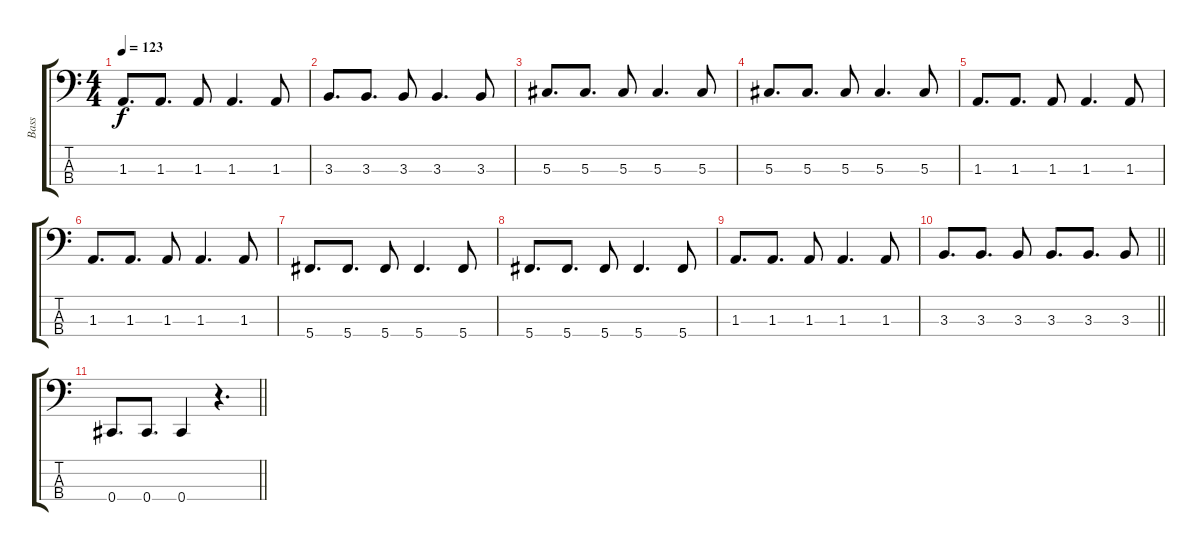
\track ("Bass" "Bass") {instrument electricbasspick}
\staff {score tabs}
\tuning (Gb2 Db2 Ab1 Db1) {hide}
\ts (4 4)
\tempo 123
\clef f4
\ks c
1.3.8{d dy f} 1.3.8{d} 1.3.8 1.3.4{d} 1.3.8 |
3.3.8{d} 3.3.8{d} 3.3.8 3.3.4{d} 3.3.8 |
5.3.8{d} 5.3.8{d} 5.3.8 5.3.4{d} 5.3.8 |
5.3.8{d} 5.3.8{d} 5.3.8 5.3.4{d} 5.3.8 |
1.3.8{d} 1.3.8{d} 1.3.8 1.3.4{d} 1.3.8 |
1.3.8{d} 1.3.8{d} 1.3.8 1.3.4{d} 1.3.8 |
5.4.8{d} 5.4.8{d} 5.4.8 5.4.4{d} 5.4.8 |
5.4.8{d} 5.4.8{d} 5.4.8 5.4.4{d} 5.4.8 |
1.3.8{d} 1.3.8{d} 1.3.8 1.3.4{d} 1.3.8 |
\barLineRight lightlight
3.3.8{d} 3.3.8{d} 3.3.8 3.3.8{d} 3.3.8{d} 3.3.8 |
\barLineRight lightlight
0.4.8{d} 0.4.8{d} 0.4.4 r.4{d}
